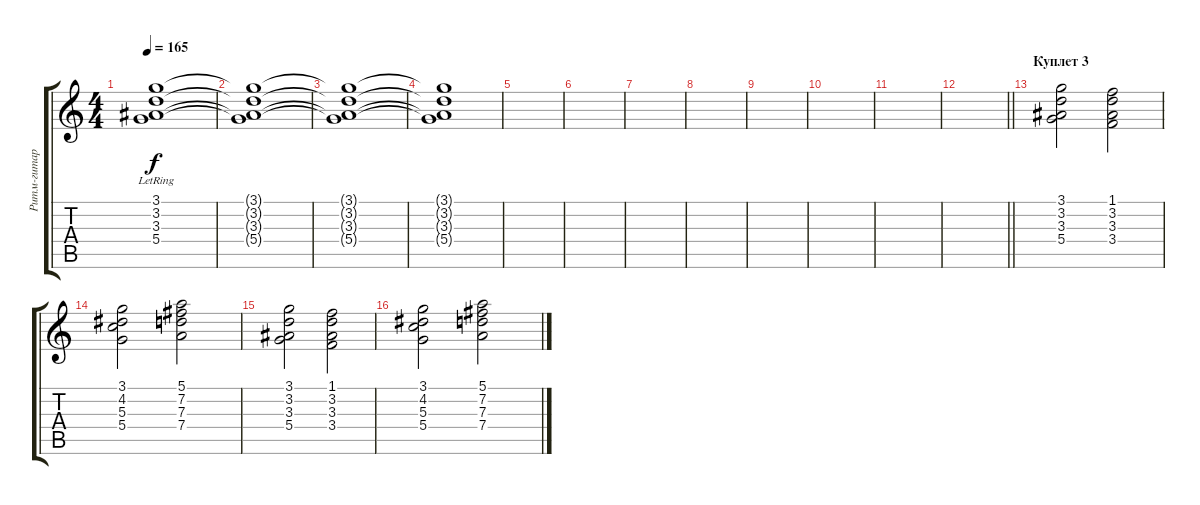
\track ("Ритм-гитара (overdrive)" "Ритм-гитар") {instrument overdrivenguitar}
\staff {score tabs}
\tuning (E4 B3 G3 D3 A2 E2) {hide}
\ts (4 4)
\tempo 165
\clef g2
\ks c
(3.1 3.2{lr} 3.3{lr} 5.4{lr}).1{dy f} |
(3.1{t} 3.2{t} 3.3{t} 5.4{t}).1 |
(3.1{t} 3.2{t} 3.3{t} 5.4{t}).1 |
(3.1{t} 3.2{t} 3.3{t} 5.4{t}).1 |
|
|
|
|
|
|
|
\barLineRight lightlight
|
\section ("" "Куплет 3")
(3.1 3.2 3.3 5.4).2 (1.1 3.2 3.3 3.4).2 |
(3.1 4.2 5.3 5.4).2 (5.1 7.2 7.3 7.4).2 |
(3.1 3.2 3.3 5.4).2 (1.1 3.2 3.3 3.4).2 |
(3.1 4.2 5.3 5.4).2 (5.1 7.2 7.3 7.4).2
